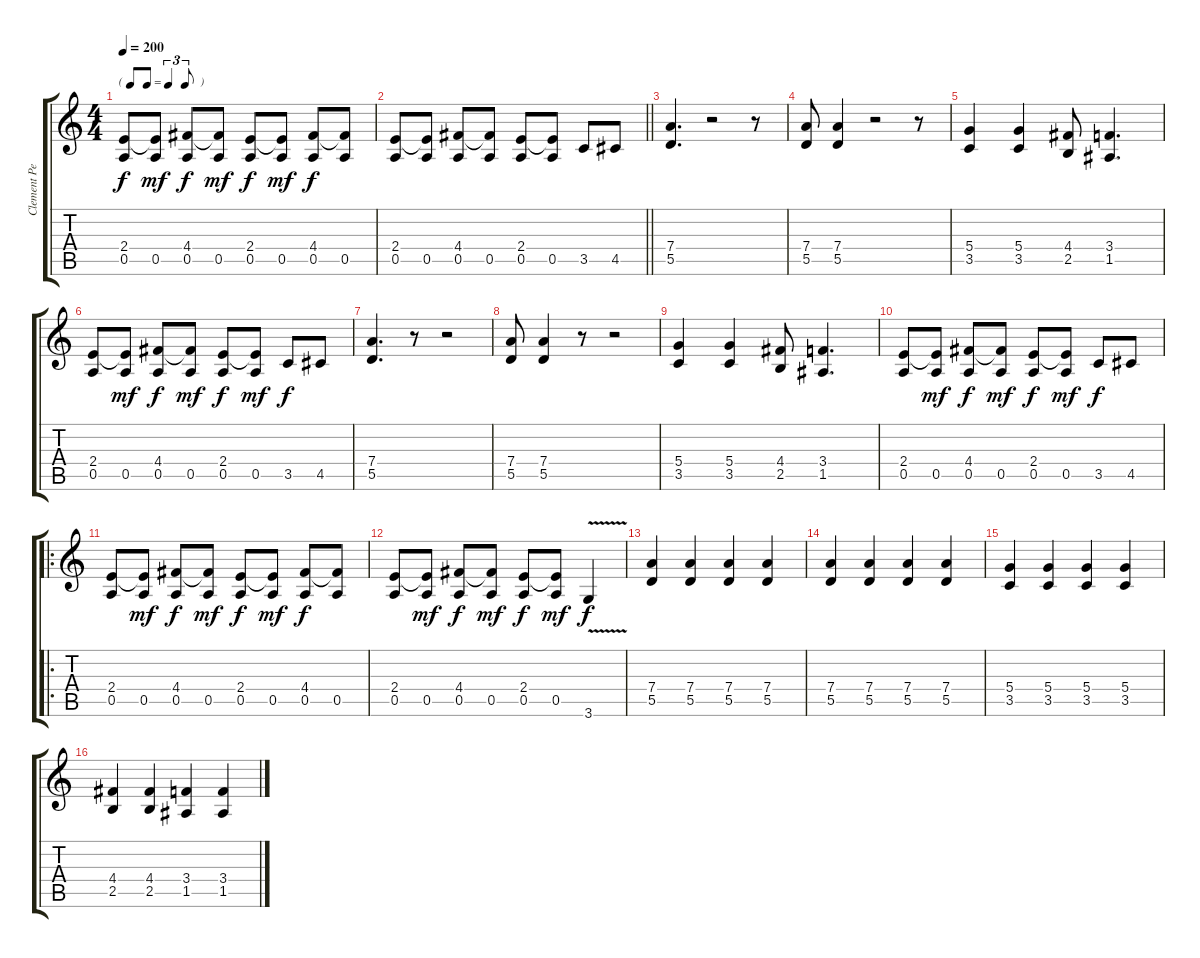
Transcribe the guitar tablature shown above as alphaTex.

\track ("Clement Peerens" "Clement Pe") {instrument distortionguitar}
\staff {score tabs}
\tuning (E4 B3 G3 D3 A2 E2) {hide}
\ts (4 4)
\tf triplet8th
\tempo 200
\clef g2
\ks c
(2.4 0.5).8{dy f} (2.4{t} 0.5).8{dy mf} (4.4 0.5).8{dy f} (4.4{t} 0.5).8{dy mf} (2.4 0.5).8{dy f} (2.4{t} 0.5).8{dy mf} (4.4 0.5).8{dy f} (4.4{t} 0.5).8 |
\barLineRight lightlight
(2.4 0.5).8 (2.4{t} 0.5).8 (4.4 0.5).8 (4.4{t} 0.5).8 (2.4 0.5).8 (2.4{t} 0.5).8 3.5.8 4.5.8 |
(7.4 5.5).4{d} r.2 r.8 |
(7.4 5.5).8 (7.4 5.5).4 r.2 r.8 |
(5.4 3.5).4 (5.4 3.5).4 (4.4 2.5).8 (3.4 1.5).4{d} |
(2.4 0.5).8 (2.4{t} 0.5).8{dy mf} (4.4 0.5).8{dy f} (4.4{t} 0.5).8{dy mf} (2.4 0.5).8{dy f} (2.4{t} 0.5).8{dy mf} 3.5.8{dy f} 4.5.8 |
(7.4 5.5).4{d} r.8 r.2 |
(7.4 5.5).8 (7.4 5.5).4 r.8 r.2 |
(5.4 3.5).4 (5.4 3.5).4 (4.4 2.5).8 (3.4 1.5).4{d} |
(2.4 0.5).8 (2.4{t} 0.5).8{dy mf} (4.4 0.5).8{dy f} (4.4{t} 0.5).8{dy mf} (2.4 0.5).8{dy f} (2.4{t} 0.5).8{dy mf} 3.5.8{dy f} 4.5.8 |
\ro
(2.4 0.5).8 (2.4{t} 0.5).8{dy mf} (4.4 0.5).8{dy f} (4.4{t} 0.5).8{dy mf} (2.4 0.5).8{dy f} (2.4{t} 0.5).8{dy mf} (4.4 0.5).8{dy f} (4.4{t} 0.5).8 |
(2.4 0.5).8 (2.4{t} 0.5).8{dy mf} (4.4 0.5).8{dy f} (4.4{t} 0.5).8{dy mf} (2.4 0.5).8{dy f} (2.4{t} 0.5).8{dy mf} 3.6{v}.4{dy f} |
(7.4 5.5).4 (7.4 5.5).4 (7.4 5.5).4 (7.4 5.5).4 |
(7.4 5.5).4 (7.4 5.5).4 (7.4 5.5).4 (7.4 5.5).4 |
(5.4 3.5).4 (5.4 3.5).4 (5.4 3.5).4 (5.4 3.5).4 |
(4.4 2.5).4 (4.4 2.5).4 (3.4 1.5).4 (3.4 1.5).4
